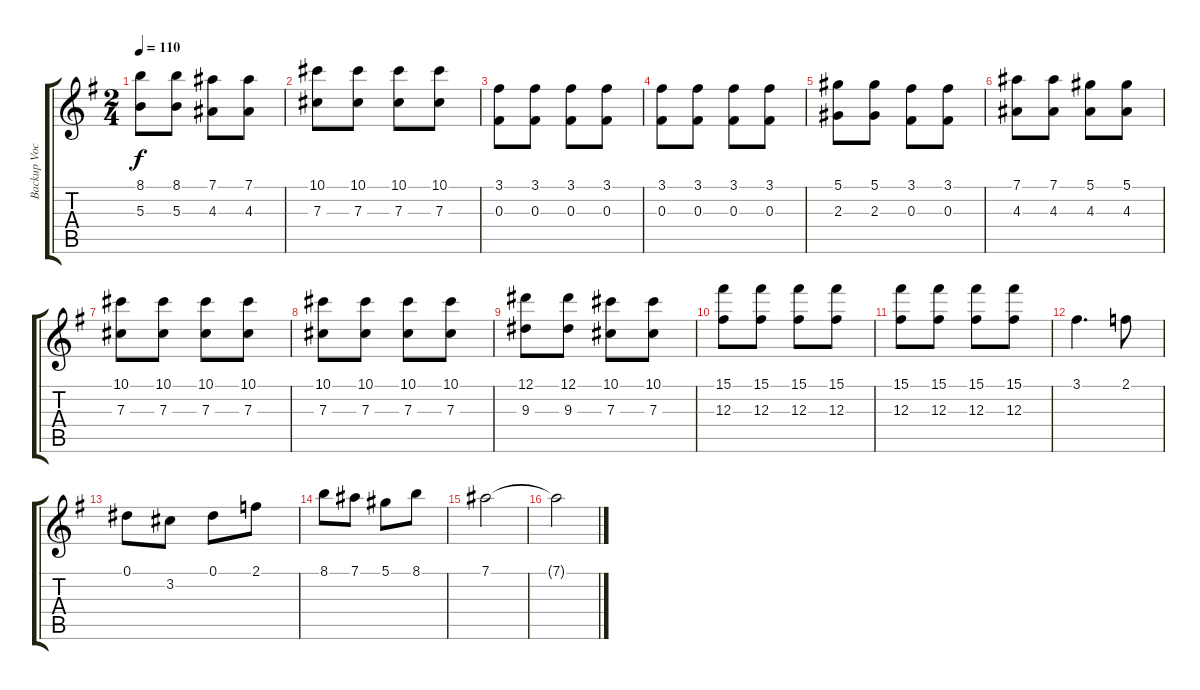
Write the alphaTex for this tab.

\track ("Backup Vocals" "Backup Voc") {instrument overdrivenguitar}
\staff {score tabs}
\tuning (Eb4 Bb3 Gb3 Db3 Ab2 Eb2) {hide}
\ts (2 4)
\tempo 110
\clef g2
\ks g
(8.1 5.3).8{dy f} (8.1 5.3).8 (7.1 4.3).8 (7.1 4.3).8 |
(10.1 7.3).8 (10.1 7.3).8 (10.1 7.3).8 (10.1 7.3).8 |
(3.1 0.3).8 (3.1 0.3).8 (3.1 0.3).8 (3.1 0.3).8 |
(3.1 0.3).8 (3.1 0.3).8 (3.1 0.3).8 (3.1 0.3).8 |
(5.1 2.3).8 (5.1 2.3).8 (3.1 0.3).8 (3.1 0.3).8 |
(7.1 4.3).8 (7.1 4.3).8 (5.1 4.3).8 (5.1 4.3).8 |
(10.1 7.3).8 (10.1 7.3).8 (10.1 7.3).8 (10.1 7.3).8 |
(10.1 7.3).8 (10.1 7.3).8 (10.1 7.3).8 (10.1 7.3).8 |
(12.1 9.3).8 (12.1 9.3).8 (10.1 7.3).8 (10.1 7.3).8 |
(15.1 12.3).8 (15.1 12.3).8 (15.1 12.3).8 (15.1 12.3).8 |
(15.1 12.3).8 (15.1 12.3).8 (15.1 12.3).8 (15.1 12.3).8 |
3.1.4{d} 2.1.8 |
0.1.8 3.2.8 0.1.8 2.1.8 |
8.1.8 7.1.8 5.1.8 8.1.8 |
7.1.2 |
7.1{t}.2
